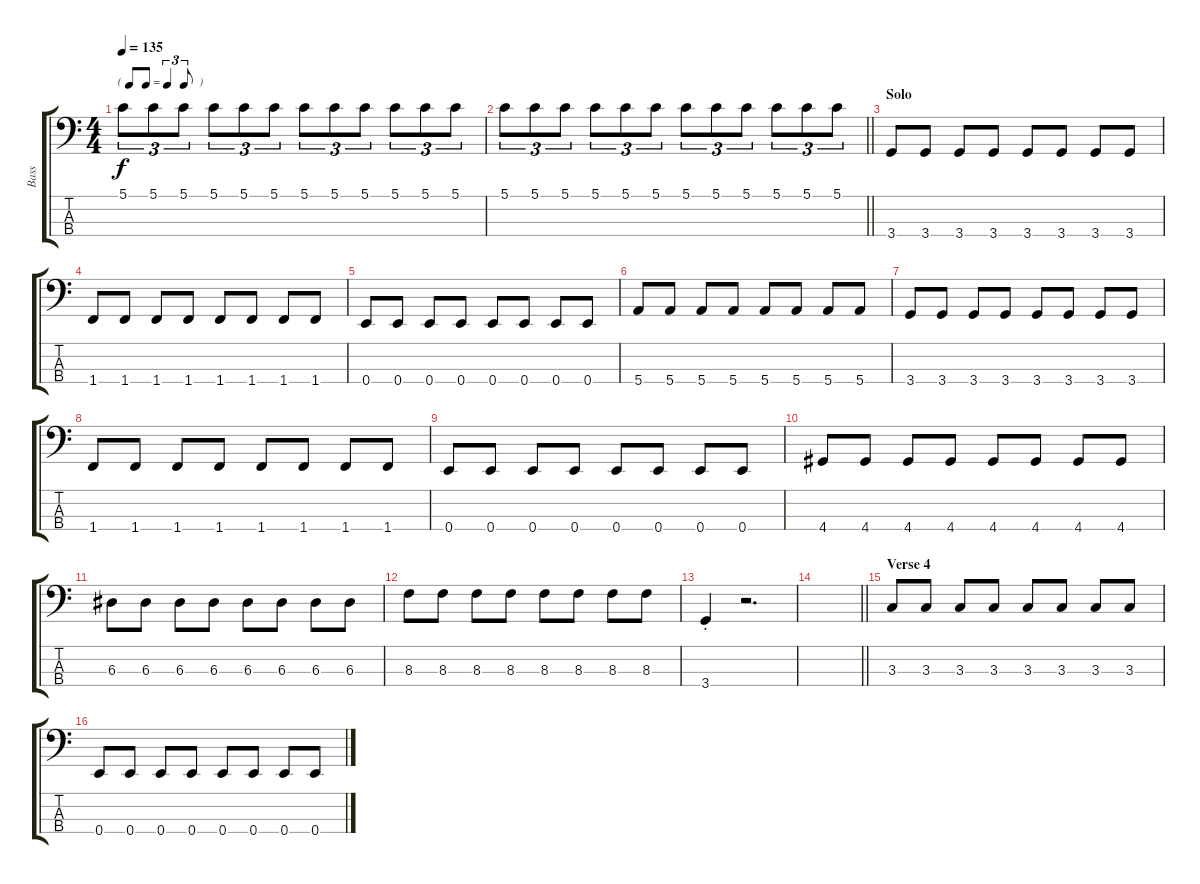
\track ("Bass" "Bass") {instrument electricbassfinger}
\staff {score tabs}
\tuning (G2 D2 A1 E1) {hide}
\ts (4 4)
\tf triplet8th
\tempo 135
\clef f4
\ks c
5.1.8{tu (3 2) dy f} 5.1.8{tu (3 2)} 5.1.8{tu (3 2)} 5.1.8{tu (3 2)} 5.1.8{tu (3 2)} 5.1.8{tu (3 2)} 5.1.8{tu (3 2)} 5.1.8{tu (3 2)} 5.1.8{tu (3 2)} 5.1.8{tu (3 2)} 5.1.8{tu (3 2)} 5.1.8{tu (3 2)} |
\barLineRight lightlight
5.1.8{tu (3 2)} 5.1.8{tu (3 2)} 5.1.8{tu (3 2)} 5.1.8{tu (3 2)} 5.1.8{tu (3 2)} 5.1.8{tu (3 2)} 5.1.8{tu (3 2)} 5.1.8{tu (3 2)} 5.1.8{tu (3 2)} 5.1.8{tu (3 2)} 5.1.8{tu (3 2)} 5.1.8{tu (3 2)} |
\section ("" "Solo")
3.4.8 3.4.8 3.4.8 3.4.8 3.4.8 3.4.8 3.4.8 3.4.8 |
1.4.8 1.4.8 1.4.8 1.4.8 1.4.8 1.4.8 1.4.8 1.4.8 |
0.4.8 0.4.8 0.4.8 0.4.8 0.4.8 0.4.8 0.4.8 0.4.8 |
5.4.8 5.4.8 5.4.8 5.4.8 5.4.8 5.4.8 5.4.8 5.4.8 |
3.4.8 3.4.8 3.4.8 3.4.8 3.4.8 3.4.8 3.4.8 3.4.8 |
1.4.8 1.4.8 1.4.8 1.4.8 1.4.8 1.4.8 1.4.8 1.4.8 |
0.4.8 0.4.8 0.4.8 0.4.8 0.4.8 0.4.8 0.4.8 0.4.8 |
4.4.8 4.4.8 4.4.8 4.4.8 4.4.8 4.4.8 4.4.8 4.4.8 |
6.3.8 6.3.8 6.3.8 6.3.8 6.3.8 6.3.8 6.3.8 6.3.8 |
8.3.8 8.3.8 8.3.8 8.3.8 8.3.8 8.3.8 8.3.8 8.3.8 |
3.4{st}.4 r.2{d} |
\barLineRight lightlight
|
\section ("" "Verse 4")
3.3.8 3.3.8 3.3.8 3.3.8 3.3.8 3.3.8 3.3.8 3.3.8 |
0.4.8 0.4.8 0.4.8 0.4.8 0.4.8 0.4.8 0.4.8 0.4.8
